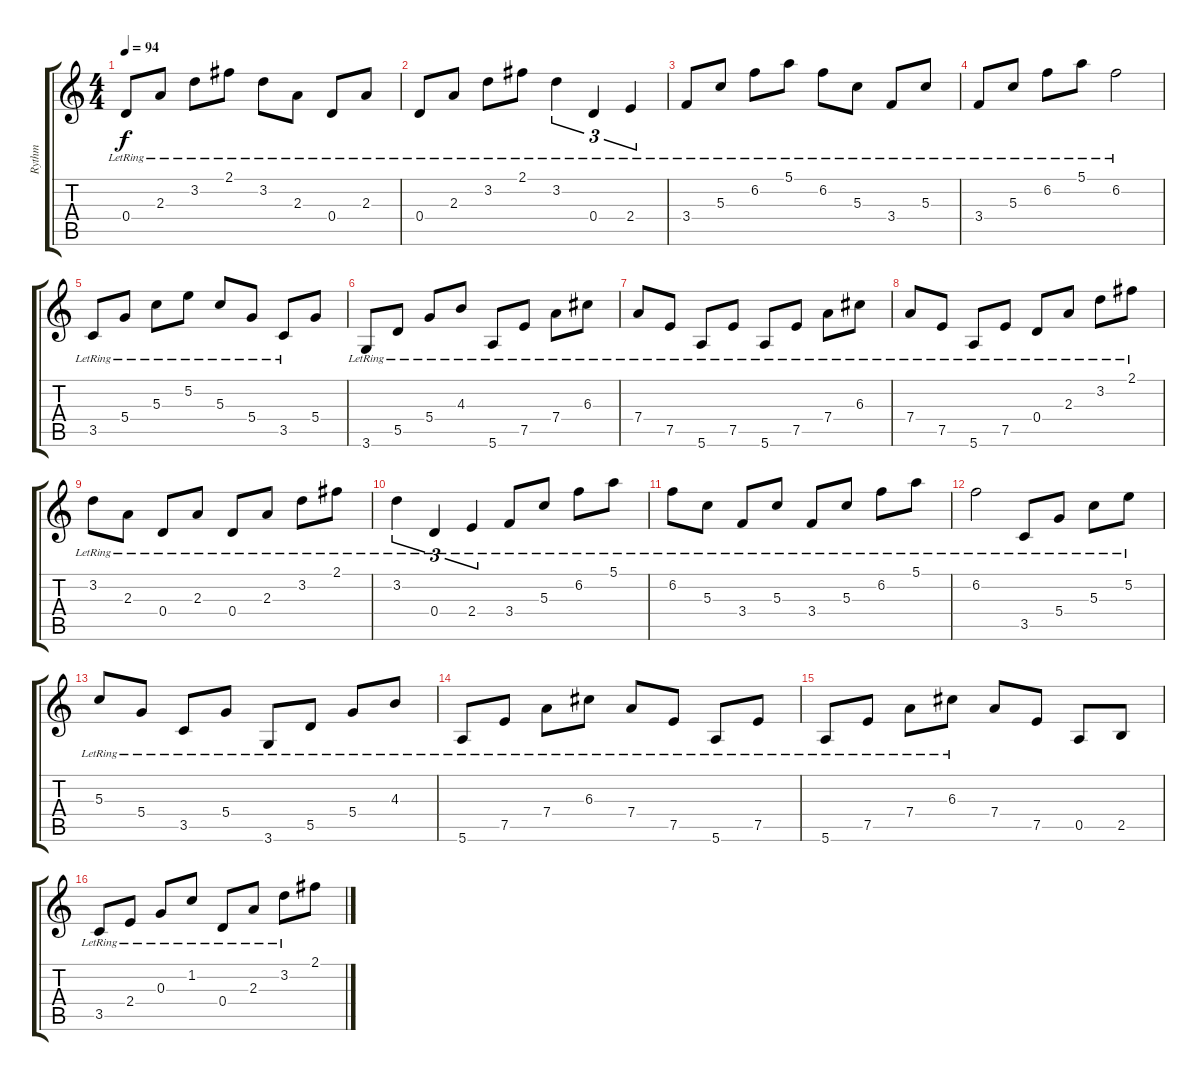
\track ("Rythm" "Rythm") {instrument electricguitarclean}
\staff {score tabs}
\tuning (E4 B3 G3 D3 A2 E2) {hide}
\ts (4 4)
\tempo 94
\clef g2
\ks c
0.4{lr}.8{dy f} 2.3{lr}.8 3.2{lr}.8 2.1{lr}.8 3.2{lr}.8 2.3{lr}.8 0.4{lr}.8 2.3{lr}.8 |
0.4{lr}.8 2.3{lr}.8 3.2{lr}.8 2.1{lr}.8 3.2{lr}.4{tu (3 2)} 0.4{lr}.4{tu (3 2)} 2.4{lr}.4{tu (3 2)} |
3.4{lr}.8 5.3{lr}.8 6.2{lr}.8 5.1{lr}.8 6.2{lr}.8 5.3{lr}.8 3.4{lr}.8 5.3{lr}.8 |
3.4{lr}.8 5.3{lr}.8 6.2{lr}.8 5.1{lr}.8 6.2{lr}.2 |
3.5{lr}.8 5.4{lr}.8 5.3{lr}.8 5.2{lr}.8 5.3{lr}.8 5.4{lr}.8 3.5{lr}.8 5.4.8 |
3.6{lr}.8 5.5{lr}.8 5.4{lr}.8 4.3{lr}.8 5.6{lr}.8 7.5{lr}.8 7.4{lr}.8 6.3{lr}.8 |
7.4{lr}.8 7.5{lr}.8 5.6{lr}.8 7.5{lr}.8 5.6{lr}.8 7.5{lr}.8 7.4{lr}.8 6.3{lr}.8 |
7.4{lr}.8 7.5{lr}.8 5.6{lr}.8 7.5{lr}.8 0.4{lr}.8 2.3{lr}.8 3.2{lr}.8 2.1{lr}.8 |
3.2{lr}.8 2.3{lr}.8 0.4{lr}.8 2.3{lr}.8 0.4{lr}.8 2.3{lr}.8 3.2{lr}.8 2.1{lr}.8 |
3.2{lr}.4{tu (3 2)} 0.4{lr}.4{tu (3 2)} 2.4{lr}.4{tu (3 2)} 3.4{lr}.8 5.3{lr}.8 6.2{lr}.8 5.1{lr}.8 |
6.2{lr}.8 5.3{lr}.8 3.4{lr}.8 5.3{lr}.8 3.4{lr}.8 5.3{lr}.8 6.2{lr}.8 5.1{lr}.8 |
6.2{lr}.2 3.5{lr}.8 5.4{lr}.8 5.3{lr}.8 5.2{lr}.8 |
5.3{lr}.8 5.4{lr}.8 3.5{lr}.8 5.4{lr}.8 3.6{lr}.8 5.5{lr}.8 5.4{lr}.8 4.3{lr}.8 |
5.6{lr}.8 7.5{lr}.8 7.4{lr}.8 6.3{lr}.8 7.4{lr}.8 7.5{lr}.8 5.6{lr}.8 7.5{lr}.8 |
5.6{lr}.8 7.5{lr}.8 7.4{lr}.8 6.3{lr}.8 7.4.8 7.5.8 0.5.8 2.5.8 |
3.5{lr}.8 2.4{lr}.8 0.3{lr}.8 1.2{lr}.8 0.4{lr}.8 2.3{lr}.8 3.2{lr}.8 2.1.8
